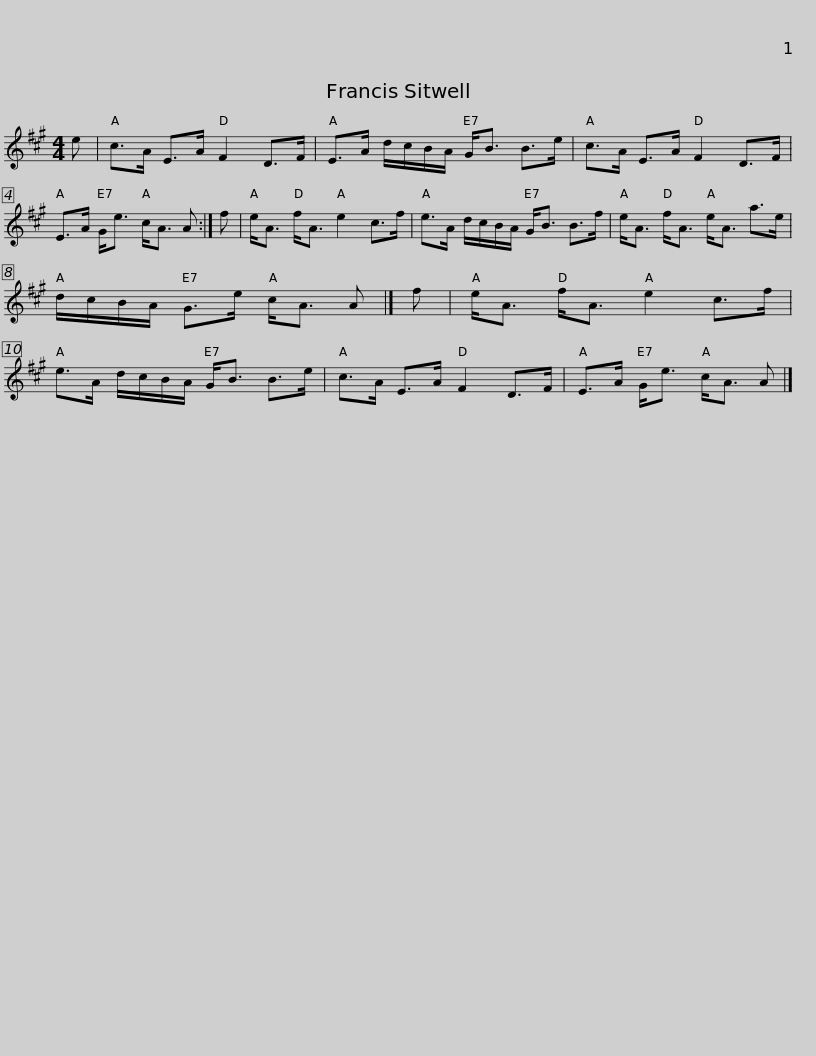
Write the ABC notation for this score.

X:1
L:1/8
M:4/4
I:linebreak $
K:A
V:1 treble
V:1
 e | c>A E>A F2 D>F | E>A d/c/B/A/ G<B B>e | c>A E>A F2 D>F | E>A G<e c<A A :| %5
 f |$ e<A f<A e2 c>f | e>A d/c/B/A/ G<B B>f | e<A f<A e<A a>e | d/c/B/A/ G>e c<A A |] %10
 f |$ e<A f<A e2 c>f | e>A d/c/B/A/ G<B B>e | c>A E>A F2 D>F | E>A G<e c<A A |] %15
